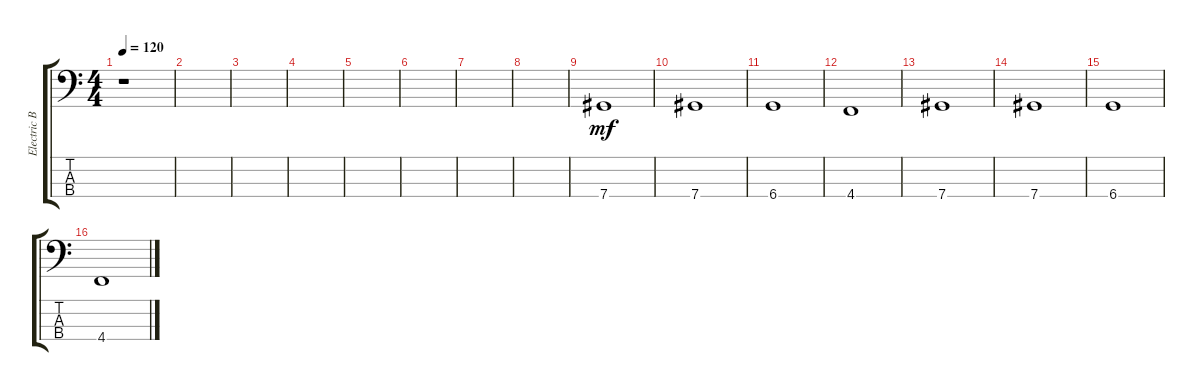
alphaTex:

\track ("Electric Bass" "Electric B") {instrument electricbassfinger}
\staff {score tabs}
\tuning (E2 B1 Gb1 Db1) {hide}
\ts (4 4)
\tempo 120
\clef f4
\ks c
r.1{dy mf} |
|
|
|
|
|
|
|
7.4.1 |
7.4.1 |
6.4.1 |
4.4.1 |
7.4.1 |
7.4.1 |
6.4.1 |
4.4.1
